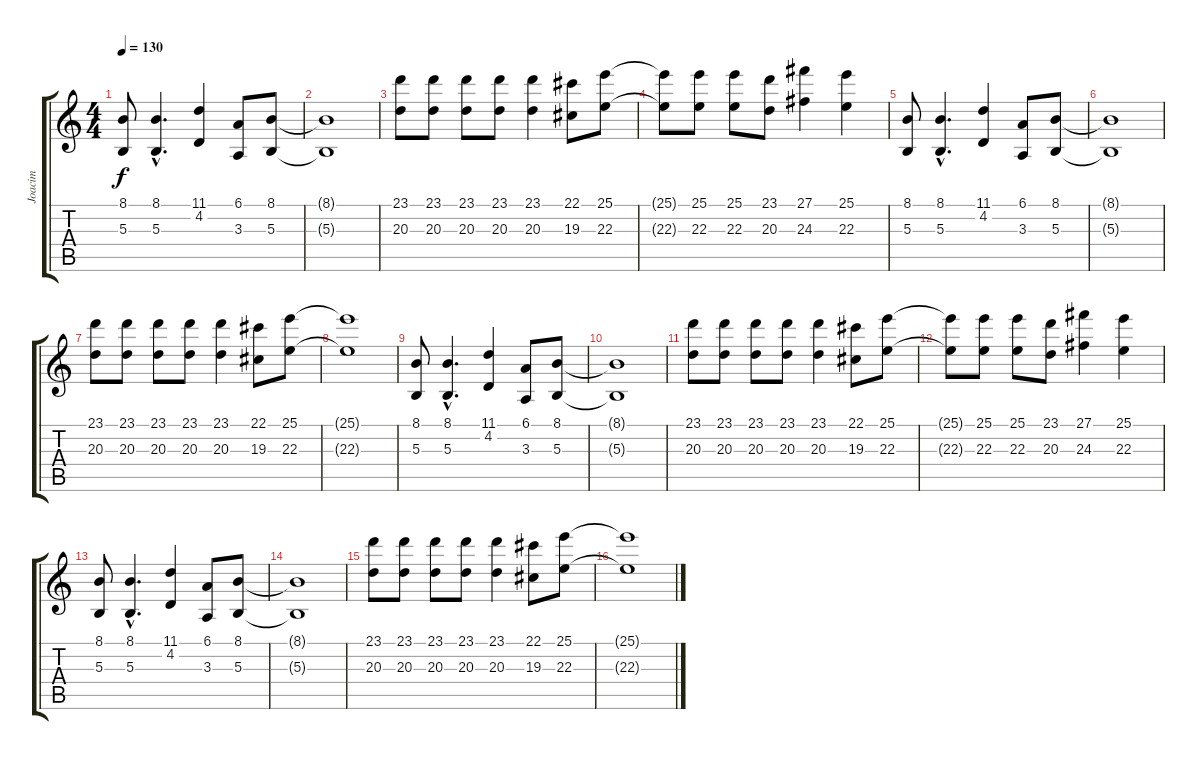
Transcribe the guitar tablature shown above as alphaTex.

\track ("Joacim" "Joacim") {instrument lead1square}
\staff {score tabs}
\tuning (Eb4 Bb3 Gb3 Db3 Ab2 Eb2) {hide}
\ts (4 4)
\tempo 130
\clef g2
\ks c
(8.1 5.3).8{dy f} (8.1{hac} 5.3{hac}).4{d} (11.1 4.2).4 (6.1 3.3).8 (8.1 5.3).8 |
(8.1{t} 5.3{t}).1 |
(23.1 20.3).8 (23.1 20.3).8 (23.1 20.3).8 (23.1 20.3).8 (23.1 20.3).4 (22.1 19.3).8 (25.1 22.3).8 |
(25.1{t} 22.3{t}).8 (25.1 22.3).8 (25.1 22.3).8 (23.1 20.3).8 (27.1 24.3).4 (25.1 22.3).4 |
(8.1 5.3).8 (8.1{hac} 5.3{hac}).4{d} (11.1 4.2).4 (6.1 3.3).8 (8.1 5.3).8 |
(8.1{t} 5.3{t}).1 |
(23.1 20.3).8 (23.1 20.3).8 (23.1 20.3).8 (23.1 20.3).8 (23.1 20.3).4 (22.1 19.3).8 (25.1 22.3).8 |
(25.1{t} 22.3{t}).1 |
(8.1 5.3).8 (8.1{hac} 5.3{hac}).4{d} (11.1 4.2).4 (6.1 3.3).8 (8.1 5.3).8 |
(8.1{t} 5.3{t}).1 |
(23.1 20.3).8 (23.1 20.3).8 (23.1 20.3).8 (23.1 20.3).8 (23.1 20.3).4 (22.1 19.3).8 (25.1 22.3).8 |
(25.1{t} 22.3{t}).8 (25.1 22.3).8 (25.1 22.3).8 (23.1 20.3).8 (27.1 24.3).4 (25.1 22.3).4 |
(8.1 5.3).8 (8.1{hac} 5.3{hac}).4{d} (11.1 4.2).4 (6.1 3.3).8 (8.1 5.3).8 |
(8.1{t} 5.3{t}).1 |
(23.1 20.3).8 (23.1 20.3).8 (23.1 20.3).8 (23.1 20.3).8 (23.1 20.3).4 (22.1 19.3).8 (25.1 22.3).8 |
(25.1{t} 22.3{t}).1{volume 6}
